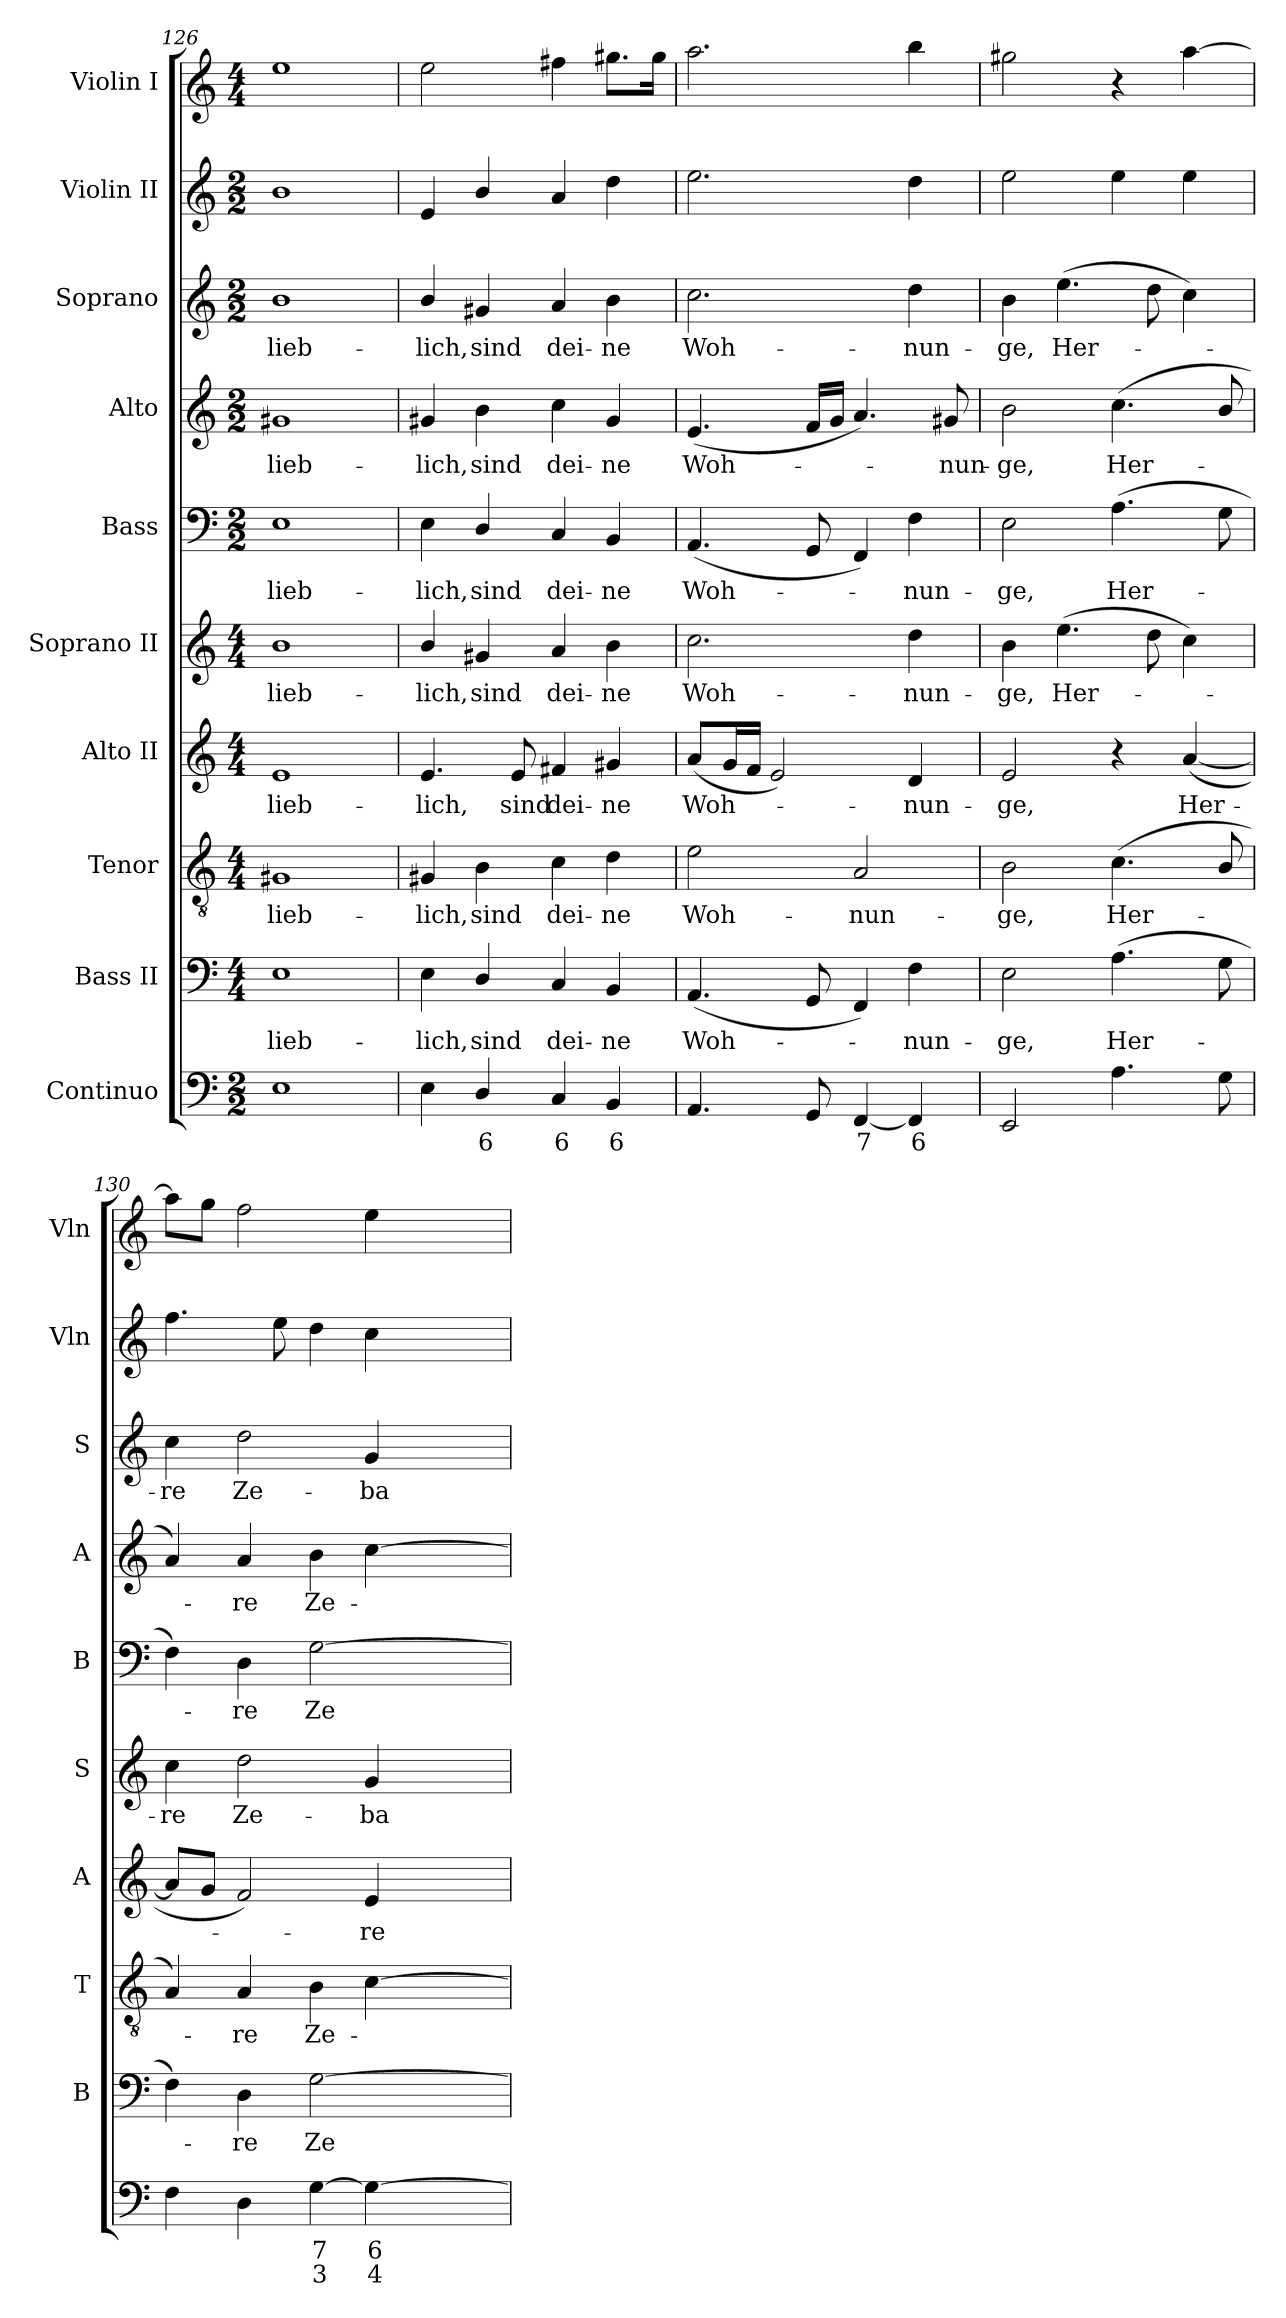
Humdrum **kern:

**kern	**text	**text	**kern	**text	**kern	**text	**kern	**text	**kern	**text	**kern	**text	**kern	**text	**kern	**text	**kern	**kern
*part10	*part10	*part10	*part9	*part9	*part8	*part8	*part7	*part7	*part6	*part6	*part5	*part5	*part4	*part4	*part3	*part3	*part2	*part1
*staff10	*staff10	*staff10	*staff9	*staff9	*staff8	*staff8	*staff7	*staff7	*staff6	*staff6	*staff5	*staff5	*staff4	*staff4	*staff3	*staff3	*staff2	*staff1
*I"Continuo	*	*	*I"Bass II	*	*I"Tenor	*	*I"Alto II	*	*I"Soprano II	*	*I"Bass	*	*I"Alto	*	*I"Soprano	*	*I"Violin II	*I"Violin I
*	*	*	*I'B	*	*I'T	*	*I'A	*	*I'S	*	*I'B	*	*I'A	*	*I'S	*	*I'Vln	*I'Vln
*clefF4	*	*	*clefF4	*	*clefGv2	*	*clefG2	*	*clefG2	*	*clefF4	*	*clefG2	*	*clefG2	*	*clefG2	*clefG2
*k[]	*	*	*k[]	*	*k[]	*	*k[]	*	*k[]	*	*k[]	*	*k[]	*	*k[]	*	*k[]	*k[]
*C:	*	*	*C:	*	*C:	*	*C:	*	*C:	*	*C:	*	*C:	*	*C:	*	*C:	*C:
*M2/2	*	*	*M4/4	*	*M4/4	*	*M4/4	*	*M4/4	*	*M2/2	*	*M2/2	*	*M2/2	*	*M2/2	*M4/4
=126	=126	=126	=126	=126	=126	=126	=126	=126	=126	=126	=126	=126	=126	=126	=126	=126	=126	=126
!	!	!	!	!LO:LY:b	!	!LO:LY:b	!	!LO:LY:b	!	!LO:LY:b	!	!LO:LY:b	!	!LO:LY:b	!	!LO:LY:b	!	!
1E	.	.	1E	lieb-	1G#X	lieb-	1e	lieb-	1b	lieb-	1E	lieb-	1g#X	lieb-	1b/	lieb-	1b	1ee
=127	=127	=127	=127	=127	=127	=127	=127	=127	=127	=127	=127	=127	=127	=127	=127	=127	=127	=127
!	!	!	!	!LO:LY:b	!	!LO:LY:b	!	!LO:LY:b	!	!LO:LY:b	!	!LO:LY:b	!	!LO:LY:b	!	!LO:LY:b	!	!
4E	.	.	4E	-lich,	4G#X	-lich,	4.e	-lich,	4b/	-lich,	4E	-lich,	4g#X	-lich,	4b/	-lich,	4e	2ee
!	!LO:LY:b	!	!	!LO:LY:b	!	!LO:LY:b	!	!	!	!LO:LY:b	!	!LO:LY:b	!	!LO:LY:b	!	!LO:LY:b	!	!
4D/	6	.	4D/	sind	4B	sind	.	.	4g#X	sind	4D/	sind	4b	sind	4g#X	sind	4b/	.
!	!	!	!	!	!	!	!	!LO:LY:b	!	!	!	!	!	!	!	!	!	!
.	.	.	.	.	.	.	8e	sind	.	.	.	.	.	.	.	.	.	.
!	!LO:LY:b	!	!	!LO:LY:b	!	!LO:LY:b	!	!LO:LY:b	!	!LO:LY:b	!	!LO:LY:b	!	!LO:LY:b	!	!LO:LY:b	!	!
4C	6	.	4C	dei-	4c	dei-	4f#X	dei-	4a	dei-	4C	dei-	4cc	dei-	4a	dei-	4a	4ff#X
!	!LO:LY:b	!	!	!LO:LY:b	!	!LO:LY:b	!	!LO:LY:b	!	!LO:LY:b	!	!LO:LY:b	!	!LO:LY:b	!	!LO:LY:b	!	!
4BB	6	.	4BB	-ne	4d	-ne	4g#X	-ne	4b	-ne	4BB	-ne	4g#	-ne	4b	-ne	4dd	8.gg#XL
.	.	.	.	.	.	.	.	.	.	.	.	.	.	.	.	.	.	16gg#J
=128	=128	=128	=128	=128	=128	=128	=128	=128	=128	=128	=128	=128	=128	=128	=128	=128	=128	=128
!	!	!	!	!LO:LY:b	!	!LO:LY:b	!	!LO:LY:b	!	!LO:LY:b	!	!LO:LY:b	!	!LO:LY:b	!	!LO:LY:b	!	!
4.AA	.	.	(<4.AA	Woh-	2e	Woh-	(<8aL	Woh-	2.cc	Woh-	(<4.AA	Woh-	(<4.e	Woh-	2.cc	Woh-	2.ee	2.aa
.	.	.	.	.	.	.	16gL	.	.	.	.	.	.	.	.	.	.	.
.	.	.	.	.	.	.	16fJJ	.	.	.	.	.	.	.	.	.	.	.
.	.	.	.	.	.	.	2e)	.	.	.	.	.	.	.	.	.	.	.
8GG	.	.	8GG	.	.	.	.	.	.	.	8GG	.	16fLL	.	.	.	.	.
.	.	.	.	.	.	.	.	.	.	.	.	.	16gJJ	.	.	.	.	.
!	!LO:LY:b	!	!	!	!	!LO:LY:b	!	!	!	!	!	!	!	!	!	!	!	!
[4FF	7	.	4FF)	.	2A	-nun-	.	.	.	.	4FF)	.	4.a)	.	.	.	.	.
!	!LO:LY:b	!	!	!LO:LY:b	!	!	!	!LO:LY:b	!	!LO:LY:b	!	!LO:LY:b	!	!	!	!LO:LY:b	!	!
4FF]	6	.	4F	nun-	.	.	4d	nun-	4dd	-nun-	4F	nun-	.	.	4dd	-nun-	4dd	4bb
!	!	!	!	!	!	!	!	!	!	!	!	!	!	!LO:LY:b	!	!	!	!
.	.	.	.	.	.	.	.	.	.	.	.	.	8g#X	nun-	.	.	.	.
=129	=129	=129	=129	=129	=129	=129	=129	=129	=129	=129	=129	=129	=129	=129	=129	=129	=129	=129
!	!	!	!	!LO:LY:b	!	!LO:LY:b	!	!LO:LY:b	!	!LO:LY:b	!	!LO:LY:b	!	!LO:LY:b	!	!LO:LY:b	!	!
2EE	.	.	2E	-ge,	2B	-ge,	2e	-ge,	4b	-ge,	2E	-ge,	2b	-ge,	4b	-ge,	2ee	2gg#X
!	!	!	!	!	!	!	!	!	!	!LO:LY:b	!	!	!	!	!	!LO:LY:b	!	!
.	.	.	.	.	.	.	.	.	(>4.ee	Her-	.	.	.	.	(>4.ee	Her-	.	.
!	!	!	!	!LO:LY:b	!	!LO:LY:b	!	!	!	!	!	!LO:LY:b	!	!LO:LY:b	!	!	!	!
4.A	.	.	(>4.A	Her-	(<4.c	Her-	4r	.	.	.	(>4.A	Her-	(<4.cc	Her-	.	.	4ee	4r
.	.	.	.	.	.	.	.	.	8dd	.	.	.	.	.	8dd	.	.	.
!	!	!	!	!	!	!	!	!LO:LY:b	!	!	!	!	!	!	!	!	!	!
.	.	.	.	.	.	.	(<[4a	Her-	4cc)	.	.	.	.	.	4cc)	.	4ee	[4aa
8G	.	.	8G	.	8B/	.	.	.	.	.	8G	.	8b/	.	.	.	.	.
=130	=130	=130	=130	=130	=130	=130	=130	=130	=130	=130	=130	=130	=130	=130	=130	=130	=130	=130
!	!	!	!	!	!	!	!	!	!	!LO:LY:b	!	!	!	!	!	!LO:LY:b	!	!
4F	.	.	4F)	.	4A)	.	8aL]	.	4cc	re	4F)	.	4a)	.	4cc	re	4.ff	8aaL]
.	.	.	.	.	.	.	8gJ	.	.	.	.	.	.	.	.	.	.	8ggJ
!	!	!	!	!LO:LY:b	!	!LO:LY:b	!	!	!	!LO:LY:b	!	!LO:LY:b	!	!LO:LY:b	!	!LO:LY:b	!	!
4D	.	.	4D	re	4A	re	2f)	.	2dd	Ze-	4D	re	4a	re	2dd	Ze-	.	2ff
.	.	.	.	.	.	.	.	.	.	.	.	.	.	.	.	.	8ee	.
!	!LO:LY:b	!LO:LY:b	!	!LO:LY:b	!	!LO:LY:b	!	!	!	!	!	!LO:LY:b	!	!LO:LY:b	!	!	!	!
[4G	7	3	[2G	Ze-	4B	Ze-	.	.	.	.	[2G	Ze-	4b	Ze-	.	.	4dd	.
!	!LO:LY:b	!LO:LY:b	!	!	!	!	!	!LO:LY:b	!	!LO:LY:b	!	!	!	!	!	!LO:LY:b	!	!
4G_	6	4	.	.	[4c	.	4e	re	4g	-ba-	.	.	[4cc	.	4g	-ba-	4cc	4ee
=	=	=	=	=	=	=	=	=	=	=	=	=	=	=	=	=	=	=
*-	*-	*-	*-	*-	*-	*-	*-	*-	*-	*-	*-	*-	*-	*-	*-	*-	*-	*-
